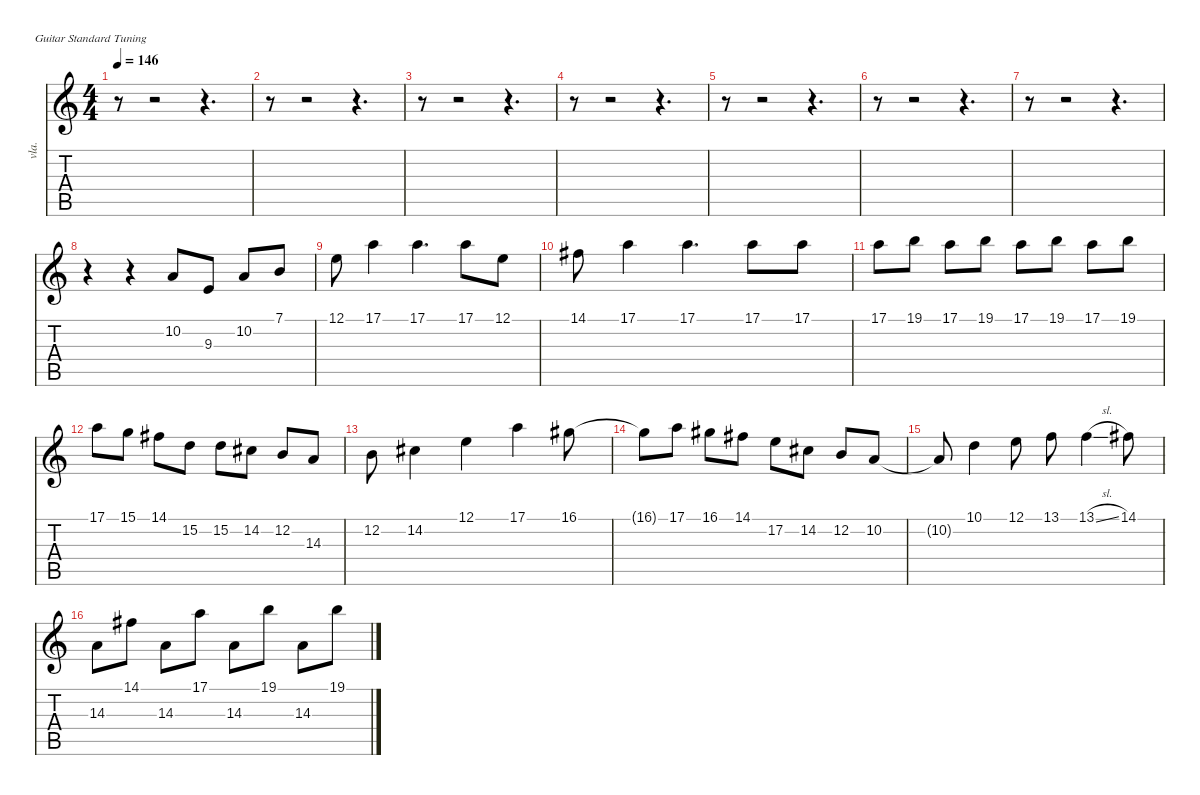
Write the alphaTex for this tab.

\defaultSystemsLayout 4
\hideDynamics
\bracketExtendMode nobrackets
\otherSystemsTrackNameOrientation horizontal
\track ("Ñêðèïêà" "vla.") {instrument viola}
\staff {score tabs}
\tuning (E4 B3 G3 D3 A2 E2)
\ts (4 4)
\tempo 146
\clef g2
\ks c
r.8{dy f} r.2 r.4{d} |
r.8 r.2 r.4{d} |
r.8 r.2 r.4{d} |
r.8 r.2 r.4{d} |
r.8 r.2 r.4{d} |
r.8 r.2 r.4{d} |
r.8 r.2 r.4{d} |
r.4 r.4 10.2.8 9.3.8 10.2.8 7.1.8 |
12.1.8 17.1.4 17.1.4{d} 17.1.8 12.1.8 |
14.1{acc #}.8 17.1.4 17.1.4{d} 17.1.8 17.1.8 |
17.1.8 19.1.8 17.1.8 19.1.8 17.1.8 19.1.8 17.1.8 19.1.8 |
17.1.8 15.1.8 14.1{acc #}.8 15.2.8 15.2.8 14.2{acc #}.8 12.2.8 14.3.8 |
12.2.8 14.2{acc #}.4 12.1.4 17.1.4 16.1{acc #}.8 |
16.1{t acc #}.8 17.1.8 16.1{acc #}.8 14.1{acc #}.8 17.2.8 14.2{acc #}.8 12.2.8 10.2.8 |
10.2{t}.8 10.1.4 12.1.8 13.1.8 13.1{sl}.4 14.1{acc #}.8 |
14.3.8 14.1{acc #}.8 14.3.8 17.1.8 14.3.8 19.1.8 14.3.8 19.1{sl}.8
